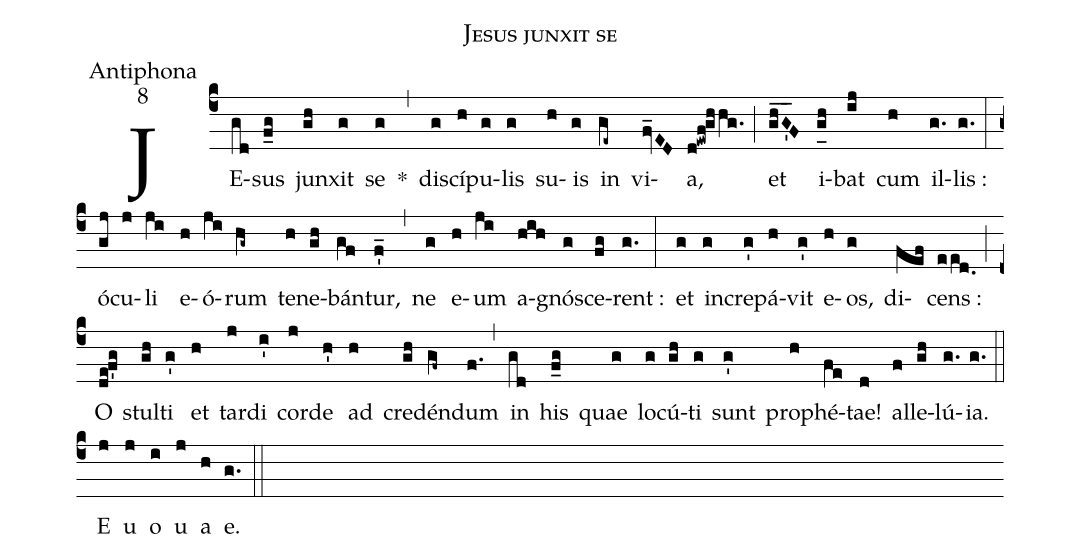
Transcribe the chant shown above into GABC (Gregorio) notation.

name:Jesus junxit se;
office-part:Antiphona;
mode:8;
%%
(c4) JE(gd)sus(f_g) jun(gh)xit(g) se(g) *(,) di(g)scí(h)pu(g)lis(g) su(h)is(g) in(ge~) vi(fv_ED)a,(d!ewf!ghhg.) (;) et(gh_G'_F) i(g_[uh:l]h)bat(ij) cum(h) il(g.)lis :(g.) (:) ó(gj)cu(j)li(ji) e(h)ó(ji)rum(hg~) te(h)ne(gh)bán(gf)tur,(f'_) (,) ne(g) e(h)um(ji) a(hih)gnó(g)sce(fg)rent :(g.) (:) et(g) in(g)cre(g')pá(h)vit(g') e(h)os,(g) di(fef)cens :(eed.0) (;) O(de!f'g) stul(gh)ti(g') et(h) tar(j)di(i') cor(j)de(h') ad(h) cre(gh)dén(gf~)dum(f.) (,) in(gd) his(f_g) quae(g) lo(g)cú(gh)ti(g) sunt(g') pro(h)phé(fe)tae!(d) al(f)le(gh)lú(g.){ia}.(g.) (::) <eu>E(j) u(j) o(i) u(j) a(h) e.</eu>(g.) (::)
